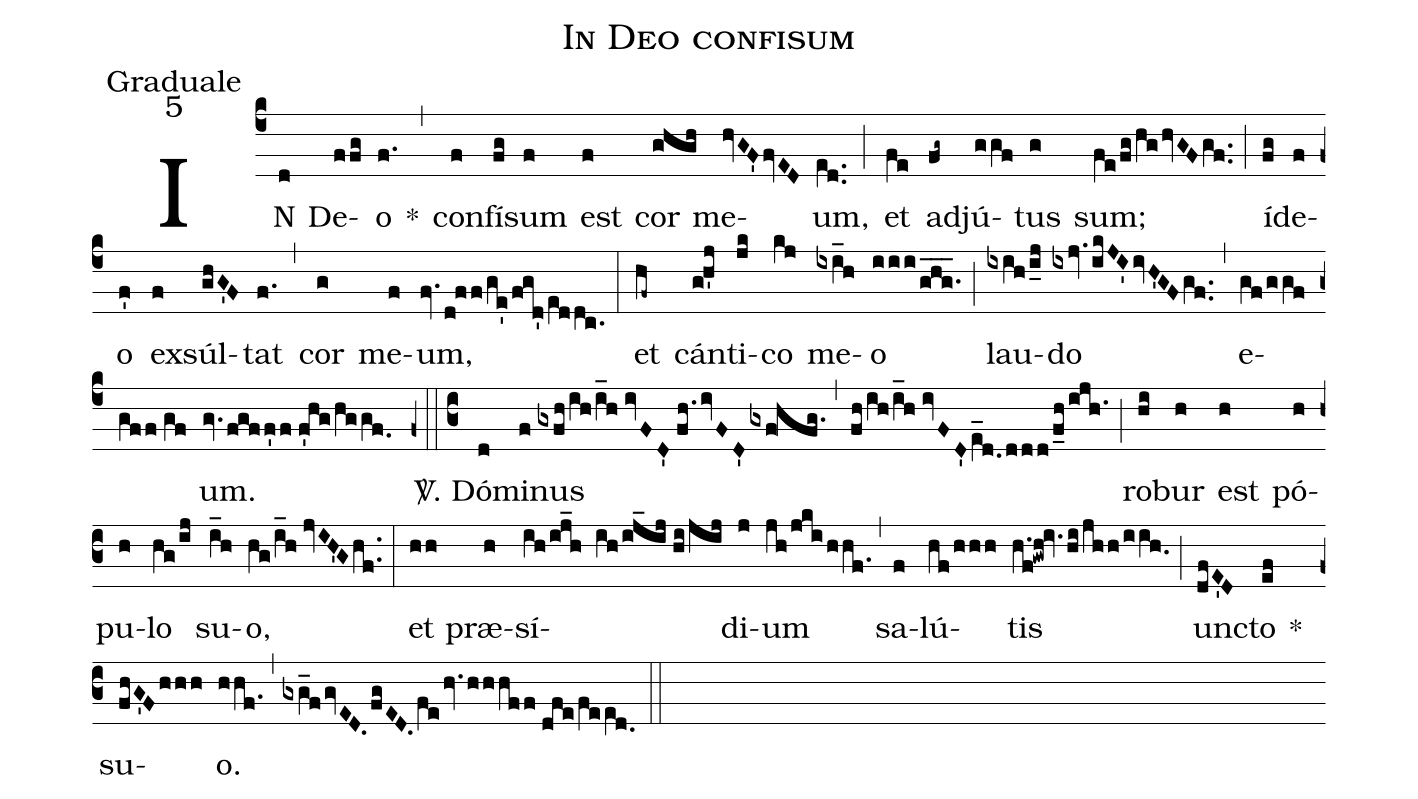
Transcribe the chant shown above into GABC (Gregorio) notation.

name:In Deo confisum;
office-part:Graduale;
mode:5;
%%
(c4) IN(d) De(ffg)o(f.) *(,)
con(f)fí(fg)sum(f) est(f) cor(ghgh) me(hvGF'fvED)um,(e[ll:1]d..) (;) et(fe) ad(fg~)jú(ggf)tus(g) sum;(fe/fg/hghvGFgf..) (;) íd(fg)e(f)o(f') ex(f)súl(ghG'F)tat(f.) (,) cor(g) me(f)um,(fv.d!ff/ge'/fgd'/e[ll:1]ddc.) (:)
et(hf~) cán(gh'j)ti(jk)co(kj) me(ixi_h)o(iii/ghg.___) (;) lau(ixih/i_j)do(ixjv.ikJI'ivH'GFgf..) (,) e(gf/ggf/gff//gf)um.(gv.fgff'f//f'hg/hggf.0) (z0::c3)
<sp>V/</sp>. Dó(d)mi(f)nus(gxfh/ih/i_h//ivFD'//fh.ivFD'gxf!hfg.) (,) (fh/ih/i_h//ivFD'e_[ll:1]d.0ddd/f_h/ijh.1) (;) ro(hi)bur(h) est(h) pó(h)pu(h)lo(hg/ij) su(i_h)o,(hg/i_h//jvIH'Ghf..) (:)
et(hh) præ(h)sí(ih/ij_h ih/ij_ij//hi/jij)di(j)um(jh/jkihhf.) (,) sa(f)lú(hf/hhh)tis(h.f!gwh!iv.hi/jh/!h/iih.0) (;) unc(dfE'D)to(ef) *() su(fhG'Fhhh)o.(hhf.) (,) (gxg_fgvED.fgED.fehv.hhhf/!f//dfe/fee[ll:1]d.0) (::)
